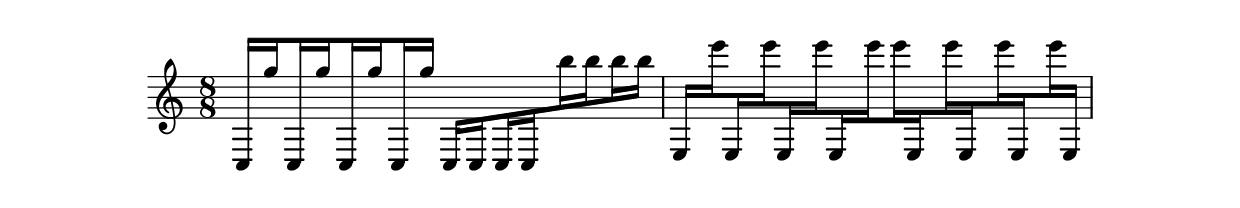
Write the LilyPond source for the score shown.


\version "2.7.32"
\header {
  
  texidoc = "In complex configurations of knee beaming, according to
Paul Roberts, the first stem of a beam determines the direction of the
beam, and as such the way that following (kneed) stems attach to the
beam. This is in disagreement with the current algorithm."
  
}

\layout { ragged-right = ##t} 

\relative c'
{
  \override Beam  #'auto-knee-gap = #7
  \set subdivideBeams = ##t	     
  \time 8/8
  c,16[  g'''16  
	 c,,,16  g'''16 
	 c,,,16  g'''16 	     	     
	 c,,,16  g'''16 ]

  c,,,16[ c c c
	  b'''   b b b]

  \transpose c' a, {
    \relative b'' {  g,16[  g'''16  
			    g,,,16  g'''16 
			    g,,,16  g'''16 	     	     
			    g,,,16  g'''16
			    g g,,,
			    g''' g,,,
			    g''' g,,,
			    g''' g,,,]
		   }
  }
}

